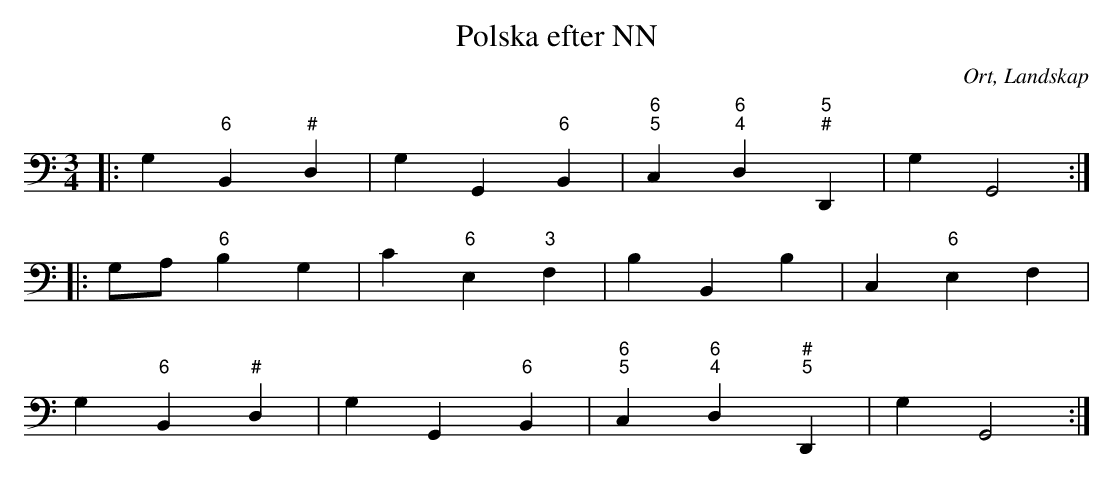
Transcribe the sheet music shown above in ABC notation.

X:1
T:Polska efter NN
O:Ort, Landskap
M:3/4
L:1/8
K:C
V:2
K: bass
|:G,2 B,,2 D,2|G,2G,,2B,,2|C,2D,2D,,2|G,2G,,4::
d:/"6""#"|//"6"|"6;5""6;4""5;#"
G,A, B,2G,2|C2E,2F,2|B,2B,,2B,2|C,2E,2F,2|
d://"6"/|/"6""3"|///|/"6"/|
G,2B,,2D,2|G,2G,,2B,,2|C,2D,2D,,2|G,2G,,4:|
d:/"6""#"|//"6"|"6;5""6;4""#;5"|
